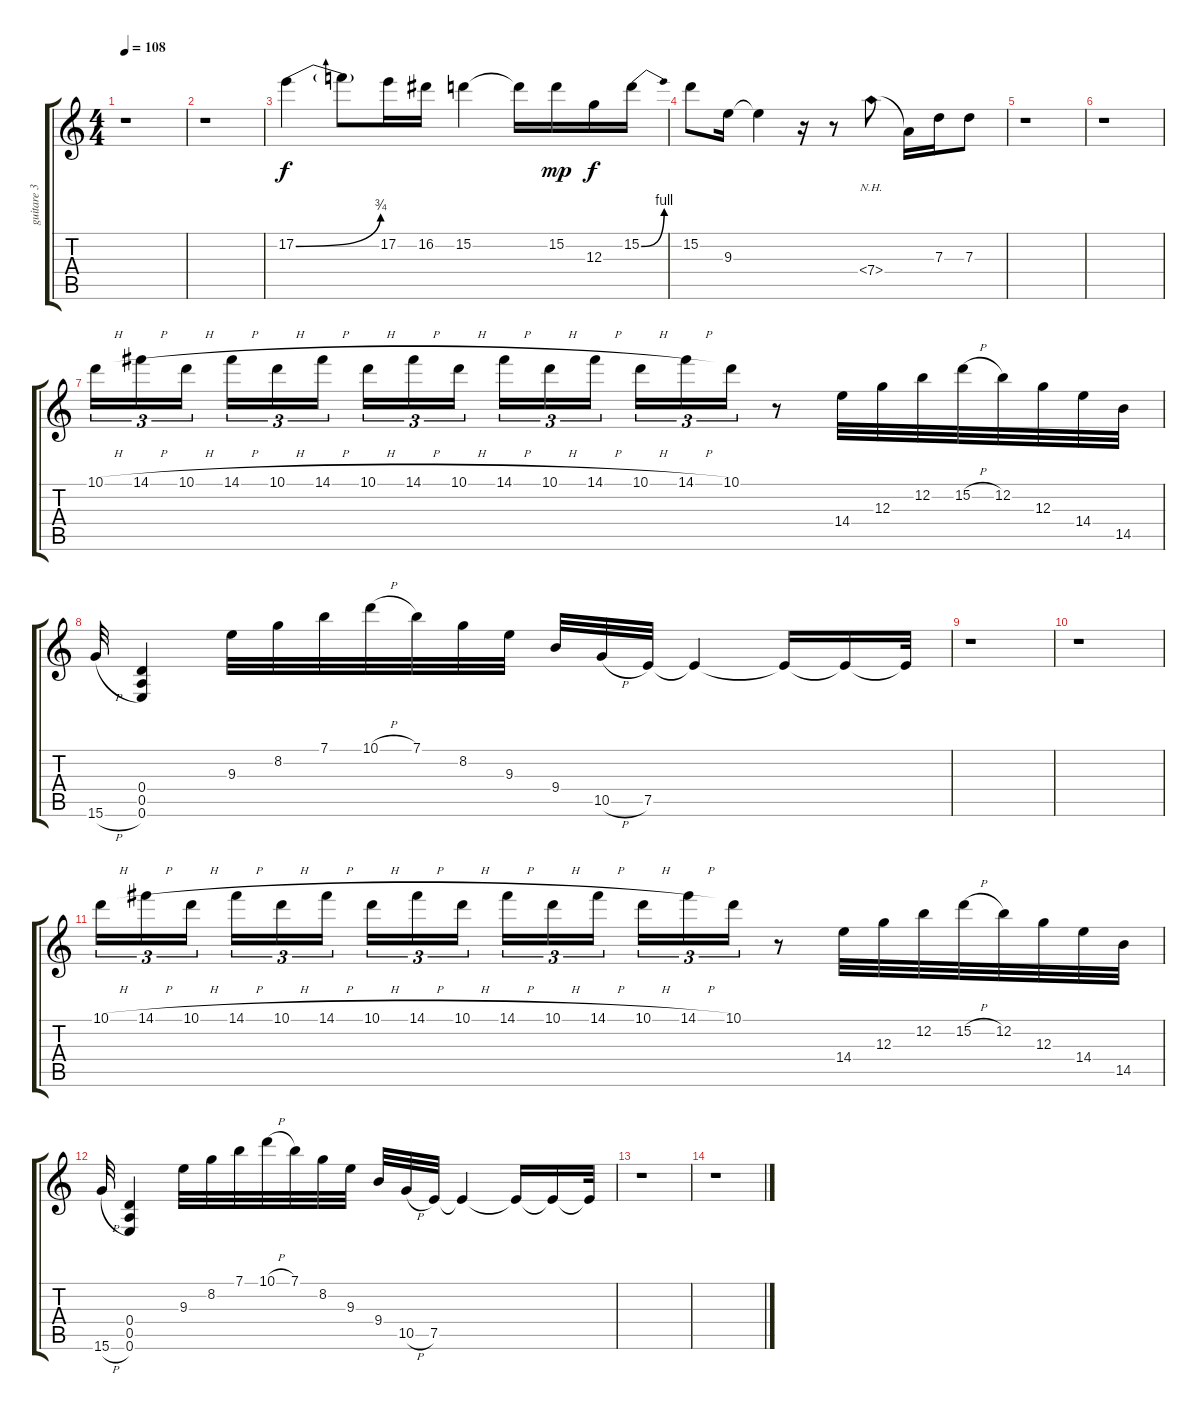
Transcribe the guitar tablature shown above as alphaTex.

\track ("guitare 3 " "guitare 3 ") {instrument distortionguitar}
\staff {score tabs}
\tuning (E4 B3 G3 D3 A2 E2) {hide}
\ts (4 4)
\tempo 108
\clef g2
\ks c
r.1{dy f} |
r.1 |
17.2{be (bend 0 0 60 3)}.4 17.2{t}.8 17.2.16 16.2.16 15.2.4 15.2{t}.16 15.2.16{dy mp} 12.3.16{dy f} 15.2{be (bend 0 0 60 4)}.16 |
15.2.8 9.3.16 9.3{t}.4 r.16 r.8 7.4{nh}.8 7.4{t}.16 7.3.16 7.3.8 |
r.1 |
r.1 |
10.1{h}.16{tu (3 2)} 14.1{h}.16{tu (3 2)} 10.1{h}.16{tu (3 2)} 14.1{h}.16{tu (3 2)} 10.1{h}.16{tu (3 2)} 14.1{h}.16{tu (3 2)} 10.1{h}.16{tu (3 2)} 14.1{h}.16{tu (3 2)} 10.1{h}.16{tu (3 2)} 14.1{h}.16{tu (3 2)} 10.1{h}.16{tu (3 2)} 14.1{h}.16{tu (3 2)} 10.1{h}.16{tu (3 2)} 14.1{h}.16{tu (3 2)} 10.1.16{tu (3 2)} r.8 14.4.32 12.3.32 12.2.32 15.2{h}.32 12.2.32 12.3.32 14.4.32 14.5.32 |
15.6{h}.32 (0.4 0.5 0.6).4 9.3.32 8.2.32 7.1.32 10.1{h}.32 7.1.32 8.2.32 9.3.32 9.4.32 10.5{h}.32 7.5.32 7.5{t}.4 7.5{t}.16 7.5{t}.16 7.5{t}.32 |
r.1 |
r.1 |
10.1{h}.16{tu (3 2)} 14.1{h}.16{tu (3 2)} 10.1{h}.16{tu (3 2)} 14.1{h}.16{tu (3 2)} 10.1{h}.16{tu (3 2)} 14.1{h}.16{tu (3 2)} 10.1{h}.16{tu (3 2)} 14.1{h}.16{tu (3 2)} 10.1{h}.16{tu (3 2)} 14.1{h}.16{tu (3 2)} 10.1{h}.16{tu (3 2)} 14.1{h}.16{tu (3 2)} 10.1{h}.16{tu (3 2)} 14.1{h}.16{tu (3 2)} 10.1.16{tu (3 2)} r.8 14.4.32 12.3.32 12.2.32 15.2{h}.32 12.2.32 12.3.32 14.4.32 14.5.32 |
15.6{h}.32 (0.4 0.5 0.6).4 9.3.32 8.2.32 7.1.32 10.1{h}.32 7.1.32 8.2.32 9.3.32 9.4.32 10.5{h}.32 7.5.32 7.5{t}.4 7.5{t}.16 7.5{t}.16 7.5{t}.32 |
r.1 |
r.1
